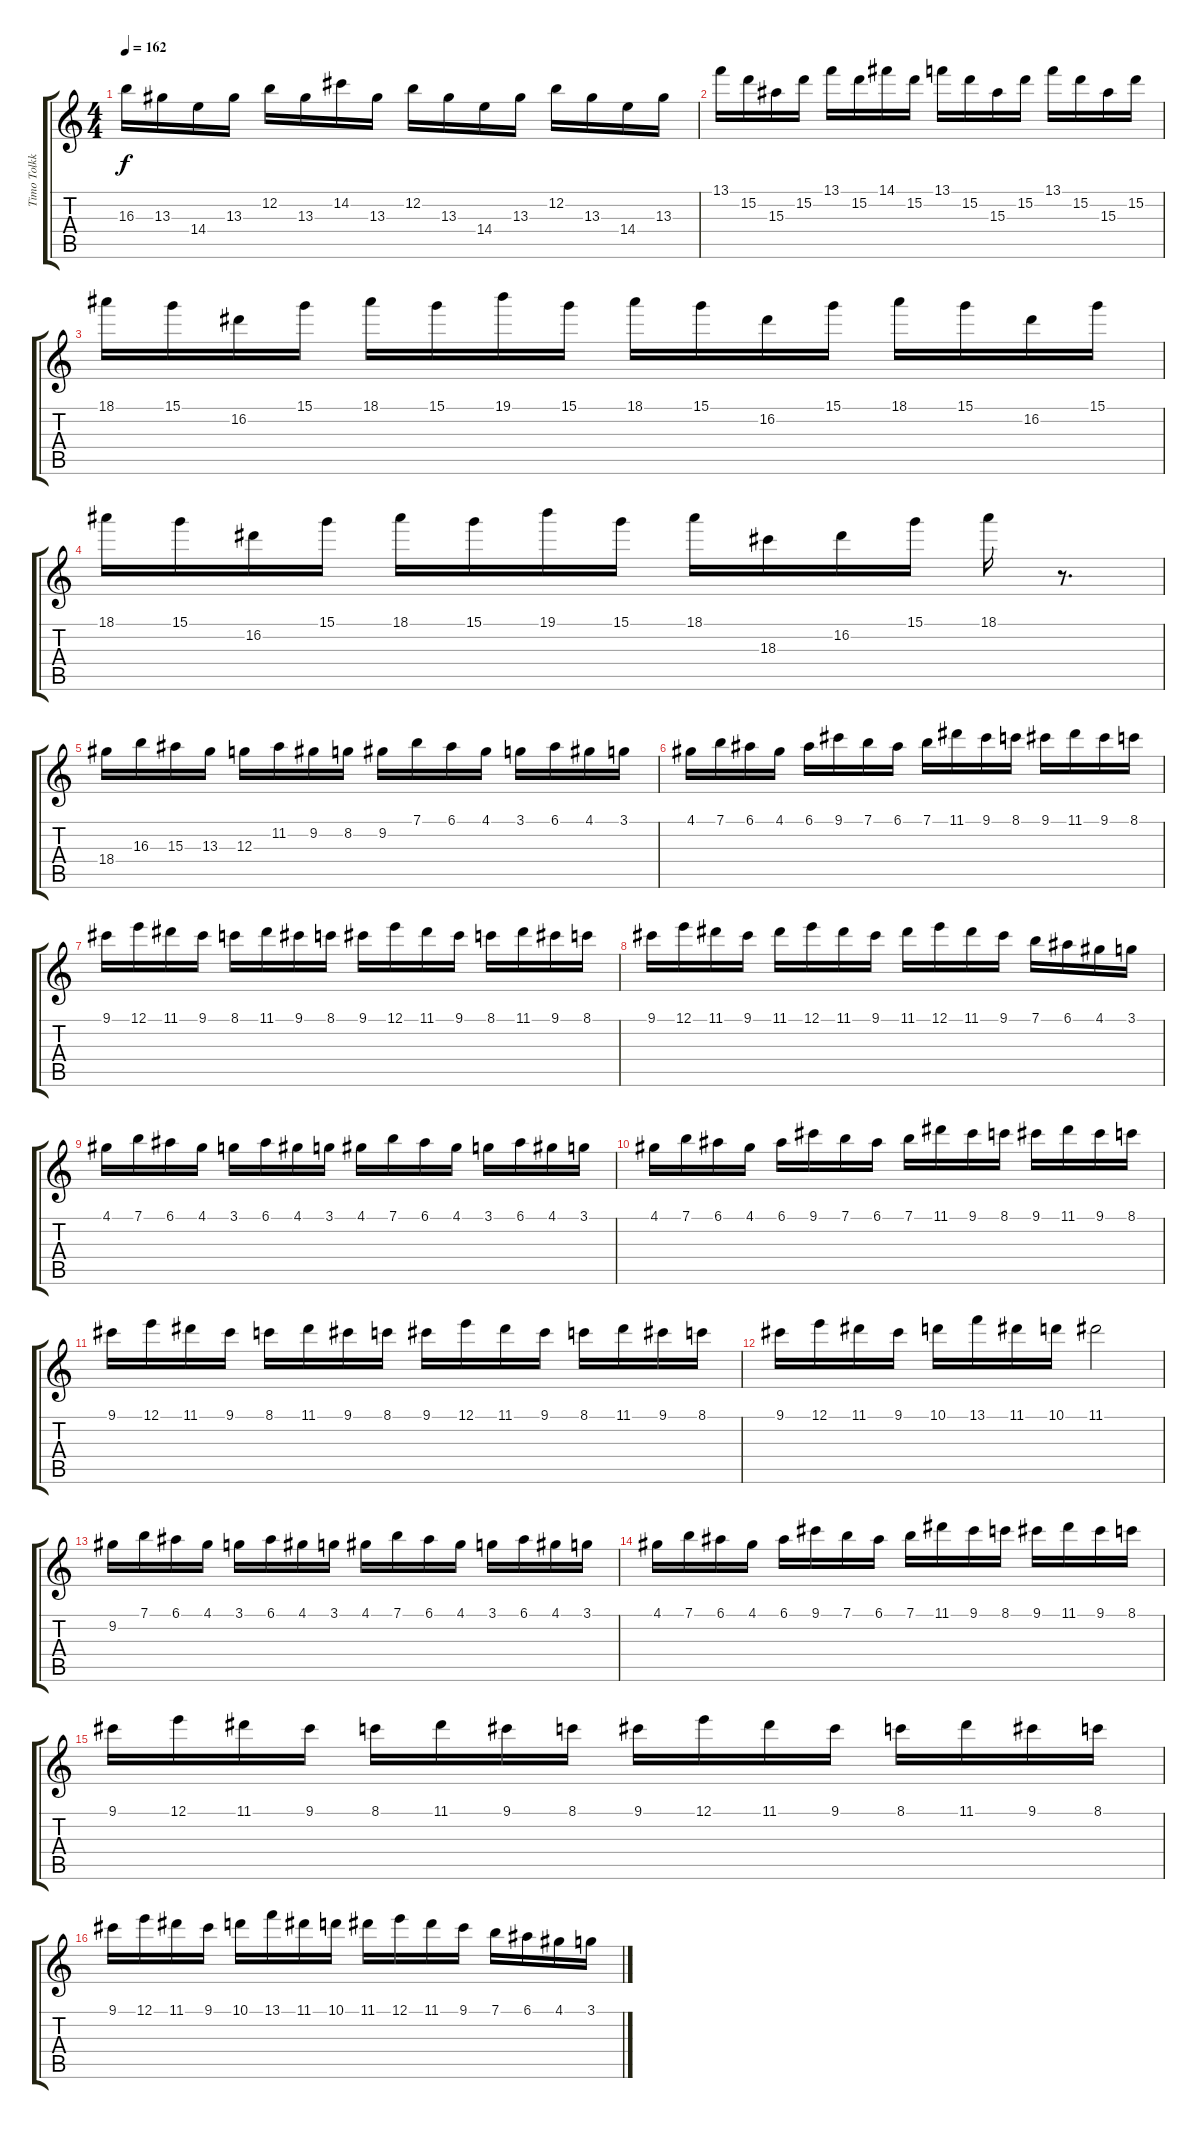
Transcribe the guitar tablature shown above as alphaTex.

\track ("Timo Tolkki" "Timo Tolkk") {instrument distortionguitar}
\staff {score tabs}
\tuning (E4 B3 G3 D3 A2 E2) {hide}
\ts (4 4)
\tempo 162
\clef g2
\ks c
16.3.16{dy f} 13.3.16 14.4.16 13.3.16 12.2.16 13.3.16 14.2.16 13.3.16 12.2.16 13.3.16 14.4.16 13.3.16 12.2.16 13.3.16 14.4.16 13.3.16 |
13.1.16 15.2.16 15.3.16 15.2.16 13.1.16 15.2.16 14.1.16 15.2.16 13.1.16 15.2.16 15.3.16 15.2.16 13.1.16 15.2.16 15.3.16 15.2.16 |
18.1.16 15.1.16 16.2.16 15.1.16 18.1.16 15.1.16 19.1.16 15.1.16 18.1.16 15.1.16 16.2.16 15.1.16 18.1.16 15.1.16 16.2.16 15.1.16 |
18.1.16 15.1.16 16.2.16 15.1.16 18.1.16 15.1.16 19.1.16 15.1.16 18.1.16 18.3.16 16.2.16 15.1.16 18.1.16 r.8{d} |
18.4.16 16.3.16 15.3.16 13.3.16 12.3.16 11.2.16 9.2.16 8.2.16 9.2.16 7.1.16 6.1.16 4.1.16 3.1.16 6.1.16 4.1.16 3.1.16 |
4.1.16 7.1.16 6.1.16 4.1.16 6.1.16 9.1.16 7.1.16 6.1.16 7.1.16 11.1.16 9.1.16 8.1.16 9.1.16 11.1.16 9.1.16 8.1.16 |
9.1.16 12.1.16 11.1.16 9.1.16 8.1.16 11.1.16 9.1.16 8.1.16 9.1.16 12.1.16 11.1.16 9.1.16 8.1.16 11.1.16 9.1.16 8.1.16 |
9.1.16 12.1.16 11.1.16 9.1.16 11.1.16 12.1.16 11.1.16 9.1.16 11.1.16 12.1.16 11.1.16 9.1.16 7.1.16 6.1.16 4.1.16 3.1.16 |
4.1.16 7.1.16 6.1.16 4.1.16 3.1.16 6.1.16 4.1.16 3.1.16 4.1.16 7.1.16 6.1.16 4.1.16 3.1.16 6.1.16 4.1.16 3.1.16 |
4.1.16 7.1.16 6.1.16 4.1.16 6.1.16 9.1.16 7.1.16 6.1.16 7.1.16 11.1.16 9.1.16 8.1.16 9.1.16 11.1.16 9.1.16 8.1.16 |
9.1.16 12.1.16 11.1.16 9.1.16 8.1.16 11.1.16 9.1.16 8.1.16 9.1.16 12.1.16 11.1.16 9.1.16 8.1.16 11.1.16 9.1.16 8.1.16 |
9.1.16 12.1.16 11.1.16 9.1.16 10.1.16 13.1.16 11.1.16 10.1.16 11.1.2 |
9.2.16 7.1.16 6.1.16 4.1.16 3.1.16 6.1.16 4.1.16 3.1.16 4.1.16 7.1.16 6.1.16 4.1.16 3.1.16 6.1.16 4.1.16 3.1.16 |
4.1.16 7.1.16 6.1.16 4.1.16 6.1.16 9.1.16 7.1.16 6.1.16 7.1.16 11.1.16 9.1.16 8.1.16 9.1.16 11.1.16 9.1.16 8.1.16 |
9.1.16 12.1.16 11.1.16 9.1.16 8.1.16 11.1.16 9.1.16 8.1.16 9.1.16 12.1.16 11.1.16 9.1.16 8.1.16 11.1.16 9.1.16 8.1.16 |
9.1.16 12.1.16 11.1.16 9.1.16 10.1.16 13.1.16 11.1.16 10.1.16 11.1.16 12.1.16 11.1.16 9.1.16 7.1.16 6.1.16 4.1.16 3.1.16
